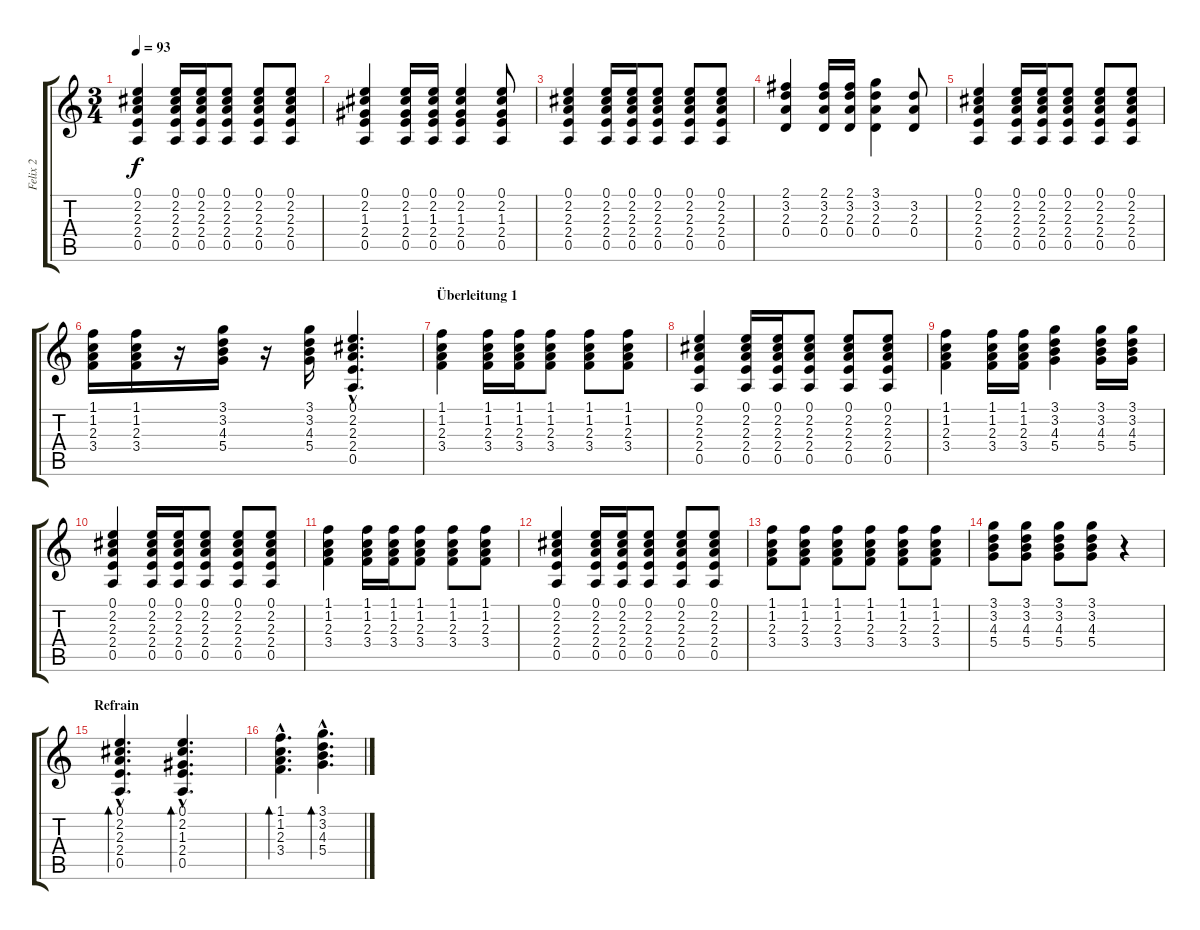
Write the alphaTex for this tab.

\track ("Felix 2" "Felix 2") {instrument acousticguitarsteel}
\staff {score tabs}
\tuning (E4 B3 G3 D3 A2 E2) {hide}
\ts (3 4)
\tempo 93
\clef g2
\ks c
(0.1 2.2 2.3 2.4 0.5).4{dy f} (0.1 2.2 2.3 2.4 0.5).16 (0.1 2.2 2.3 2.4 0.5).16 (0.1 2.2 2.3 2.4 0.5).8 (0.1 2.2 2.3 2.4 0.5).8 (0.1 2.2 2.3 2.4 0.5).8 |
(0.1 2.2 1.3 2.4 0.5).4 (0.1 2.2 1.3 2.4 0.5).16 (0.1 2.2 1.3 2.4 0.5).16 (0.1 2.2 1.3 2.4 0.5).4 (0.1 2.2 1.3 2.4 0.5).8 |
(0.1 2.2 2.3 2.4 0.5).4 (0.1 2.2 2.3 2.4 0.5).16 (0.1 2.2 2.3 2.4 0.5).16 (0.1 2.2 2.3 2.4 0.5).8 (0.1 2.2 2.3 2.4 0.5).8 (0.1 2.2 2.3 2.4 0.5).8 |
(2.1 3.2 2.3 0.4).4 (2.1 3.2 2.3 0.4).16 (2.1 3.2 2.3 0.4).16 (3.1 3.2 2.3 0.4).4 (3.2 2.3 0.4).8 |
(0.1 2.2 2.3 2.4 0.5).4 (0.1 2.2 2.3 2.4 0.5).16 (0.1 2.2 2.3 2.4 0.5).16 (0.1 2.2 2.3 2.4 0.5).8 (0.1 2.2 2.3 2.4 0.5).8 (0.1 2.2 2.3 2.4 0.5).8 |
(1.1 1.2 2.3 3.4).16 (1.1 1.2 2.3 3.4).16 r.16 (3.1 3.2 4.3 5.4).16 r.16 (3.1 3.2 4.3 5.4).16 (0.1{hac} 2.2{hac} 2.3{hac} 2.4{hac} 0.5{hac}).4{d} |
\section ("" "Überleitung 1")
(1.1 1.2 2.3 3.4).4 (1.1 1.2 2.3 3.4).16 (1.1 1.2 2.3 3.4).16 (1.1 1.2 2.3 3.4).8 (1.1 1.2 2.3 3.4).8 (1.1 1.2 2.3 3.4).8 |
(0.1 2.2 2.3 2.4 0.5).4 (0.1 2.2 2.3 2.4 0.5).16 (0.1 2.2 2.3 2.4 0.5).16 (0.1 2.2 2.3 2.4 0.5).8 (0.1 2.2 2.3 2.4 0.5).8 (0.1 2.2 2.3 2.4 0.5).8 |
(1.1 1.2 2.3 3.4).4 (1.1 1.2 2.3 3.4).16 (1.1 1.2 2.3 3.4).16 (3.1 3.2 4.3 5.4).4 (3.1 3.2 4.3 5.4).16 (3.1 3.2 4.3 5.4).16 |
(0.1 2.2 2.3 2.4 0.5).4 (0.1 2.2 2.3 2.4 0.5).16 (0.1 2.2 2.3 2.4 0.5).16 (0.1 2.2 2.3 2.4 0.5).8 (0.1 2.2 2.3 2.4 0.5).8 (0.1 2.2 2.3 2.4 0.5).8 |
(1.1 1.2 2.3 3.4).4 (1.1 1.2 2.3 3.4).16 (1.1 1.2 2.3 3.4).16 (1.1 1.2 2.3 3.4).8 (1.1 1.2 2.3 3.4).8 (1.1 1.2 2.3 3.4).8 |
(0.1 2.2 2.3 2.4 0.5).4 (0.1 2.2 2.3 2.4 0.5).16 (0.1 2.2 2.3 2.4 0.5).16 (0.1 2.2 2.3 2.4 0.5).8 (0.1 2.2 2.3 2.4 0.5).8 (0.1 2.2 2.3 2.4 0.5).8 |
(1.1 1.2 2.3 3.4).8 (1.1 1.2 2.3 3.4).8 (1.1 1.2 2.3 3.4).8 (1.1 1.2 2.3 3.4).8 (1.1 1.2 2.3 3.4).8 (1.1 1.2 2.3 3.4).8 |
(3.1 3.2 4.3 5.4).8 (3.1 3.2 4.3 5.4).8 (3.1 3.2 4.3 5.4).8 (3.1 3.2 4.3 5.4).8 r.4 |
\section ("" "Refrain")
(0.1{hac} 2.2{hac} 2.3{hac} 2.4{hac} 0.5{hac}).4{d bd 60} (0.1{hac} 2.2{hac} 1.3{hac} 2.4{hac} 0.5{hac}).4{d bd 60} |
(1.1{hac} 1.2{hac} 2.3{hac} 3.4{hac}).4{d bd 60} (3.1{hac} 3.2{hac} 4.3{hac} 5.4{hac}).4{d bd 60}
